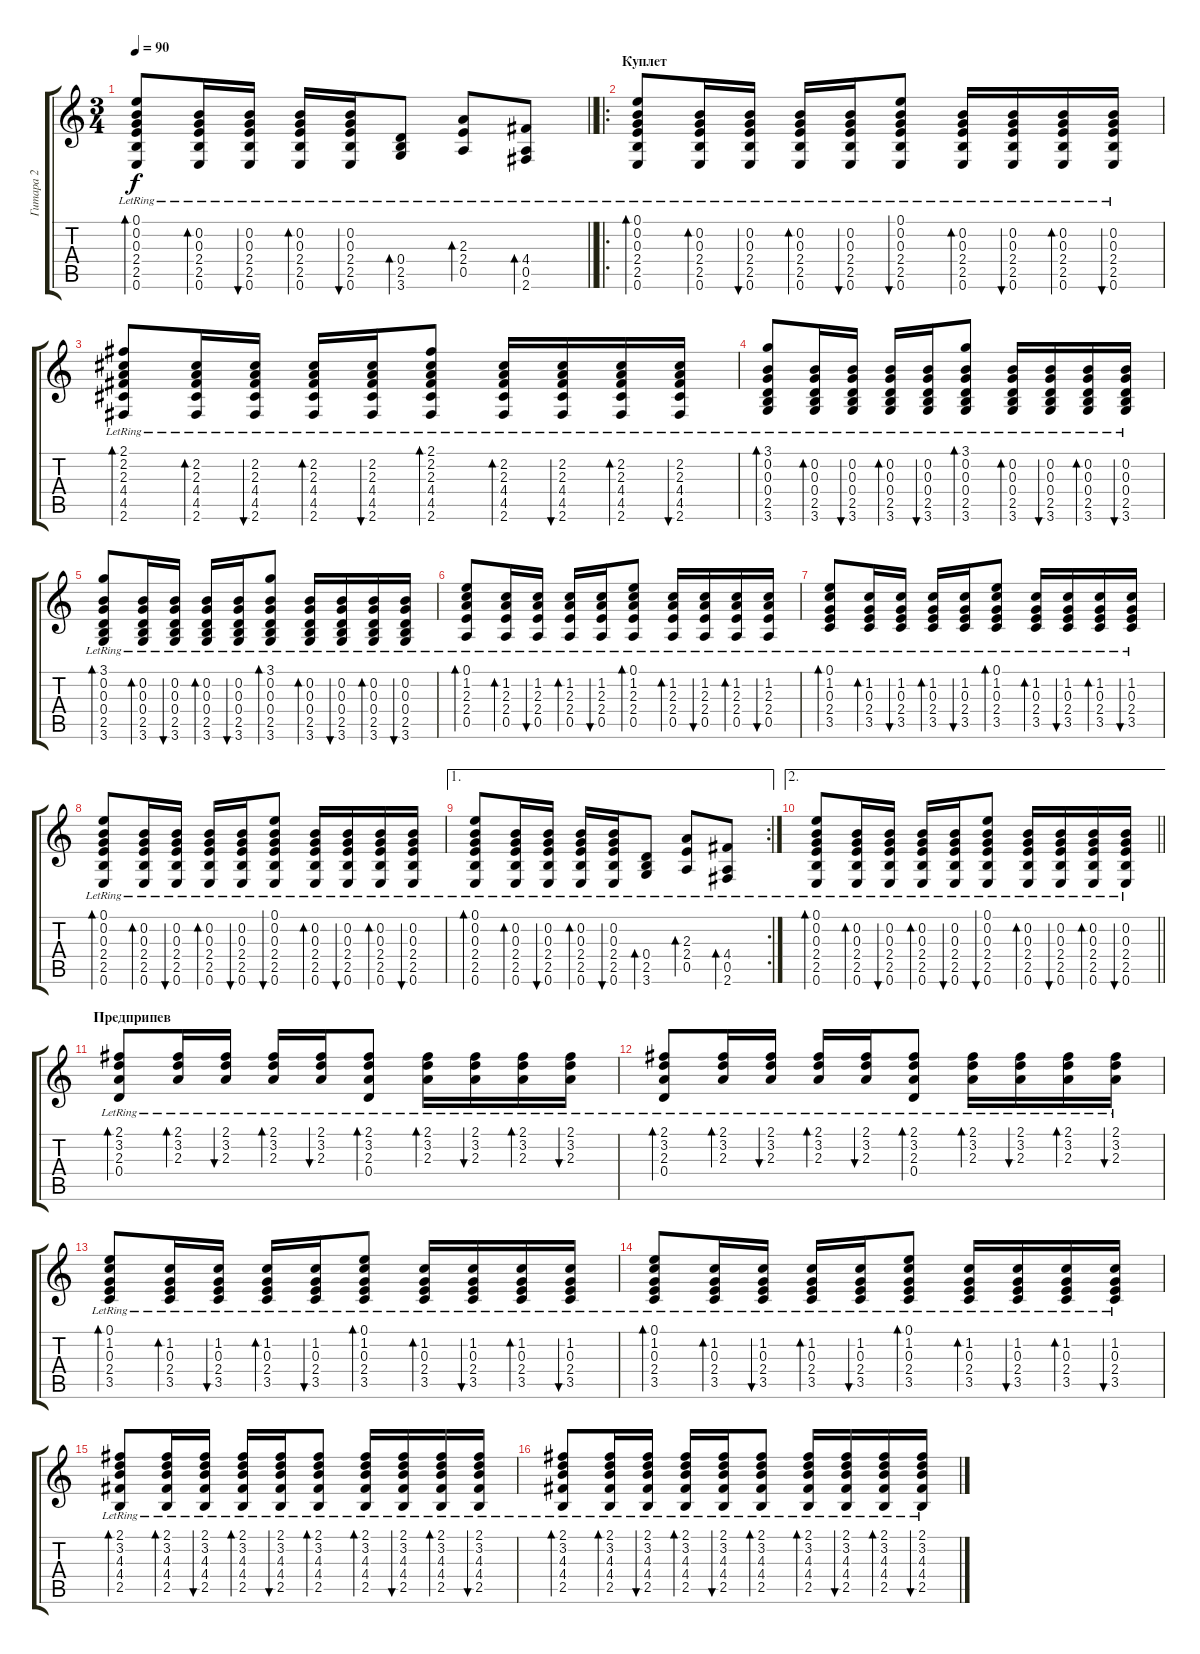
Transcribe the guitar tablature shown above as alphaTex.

\track ("Гитара 2" "Гитара 2") {instrument acousticguitarsteel}
\staff {score tabs}
\tuning (E4 B3 G3 D3 A2 E2) {hide}
\ts (3 4)
\tempo 90
\clef g2
\barLineRight lightlight
\ks c
(0.1{lr} 0.2{lr} 0.3{lr} 2.4{lr} 2.5{lr} 0.6{lr}).8{bd 60 dy f} (0.2{lr} 0.3{lr} 2.4{lr} 2.5{lr} 0.6{lr}).16{bd 60} (0.2{lr} 0.3{lr} 2.4{lr} 2.5{lr} 0.6{lr}).16{bu 60} (0.2{lr} 0.3{lr} 2.4{lr} 2.5{lr} 0.6{lr}).16{bd 60} (0.2{lr} 0.3{lr} 2.4{lr} 2.5{lr} 0.6{lr}).16{bu 60} (0.4{lr} 2.5{lr} 3.6{lr}).8{bd 60} (2.3{lr} 2.4{lr} 0.5{lr}).8{bd 60} (4.4{lr} 0.5{lr} 2.6{lr}).8{bd 60} |
\ro
\section ("" "Куплет")
(0.1{lr} 0.2{lr} 0.3{lr} 2.4{lr} 2.5{lr} 0.6{lr}).8{bd 60} (0.2{lr} 0.3{lr} 2.4{lr} 2.5{lr} 0.6{lr}).16{bd 60} (0.2{lr} 0.3{lr} 2.4{lr} 2.5{lr} 0.6{lr}).16{bu 60} (0.2{lr} 0.3{lr} 2.4{lr} 2.5{lr} 0.6{lr}).16{bd 60} (0.2{lr} 0.3{lr} 2.4{lr} 2.5{lr} 0.6{lr}).16{bu 60} (0.1{lr} 0.2{lr} 0.3{lr} 2.4{lr} 2.5{lr} 0.6{lr}).8{bu 60} (0.2{lr} 0.3{lr} 2.4{lr} 2.5{lr} 0.6{lr}).16{bd 60} (0.2{lr} 0.3{lr} 2.4{lr} 2.5{lr} 0.6{lr}).16{bu 60} (0.2{lr} 0.3{lr} 2.4{lr} 2.5{lr} 0.6{lr}).16{bd 60} (0.2{lr} 0.3{lr} 2.4{lr} 2.5{lr} 0.6{lr}).16{bu 60} |
(2.1{lr} 2.2{lr} 2.3{lr} 4.4{lr} 4.5{lr} 2.6{lr}).8{bd 60} (2.2{lr} 2.3{lr} 4.4{lr} 4.5{lr} 2.6{lr}).16{bd 60} (2.2{lr} 2.3{lr} 4.4{lr} 4.5{lr} 2.6{lr}).16{bu 60} (2.2{lr} 2.3{lr} 4.4{lr} 4.5{lr} 2.6{lr}).16{bd 60} (2.2{lr} 2.3{lr} 4.4{lr} 4.5{lr} 2.6{lr}).16{bu 60} (2.1{lr} 2.2{lr} 2.3{lr} 4.4{lr} 4.5{lr} 2.6{lr}).8{bd 60} (2.2{lr} 2.3{lr} 4.4{lr} 4.5{lr} 2.6{lr}).16{bd 60} (2.2{lr} 2.3{lr} 4.4{lr} 4.5{lr} 2.6{lr}).16{bu 60} (2.2{lr} 2.3{lr} 4.4{lr} 4.5{lr} 2.6{lr}).16{bd 60} (2.2{lr} 2.3{lr} 4.4{lr} 4.5{lr} 2.6{lr}).16{bu 60} |
(3.1{lr} 0.2{lr} 0.3{lr} 0.4{lr} 2.5{lr} 3.6{lr}).8{bd 60} (0.2{lr} 0.3{lr} 0.4{lr} 2.5{lr} 3.6{lr}).16{bd 60} (0.2{lr} 0.3{lr} 0.4{lr} 2.5{lr} 3.6{lr}).16{bu 60} (0.2{lr} 0.3{lr} 0.4{lr} 2.5{lr} 3.6{lr}).16{bd 60} (0.2{lr} 0.3{lr} 0.4{lr} 2.5{lr} 3.6{lr}).16{bu 60} (3.1{lr} 0.2{lr} 0.3{lr} 0.4{lr} 2.5{lr} 3.6{lr}).8{bd 60} (0.2{lr} 0.3{lr} 0.4{lr} 2.5{lr} 3.6{lr}).16{bd 60} (0.2{lr} 0.3{lr} 0.4{lr} 2.5{lr} 3.6{lr}).16{bu 60} (0.2{lr} 0.3{lr} 0.4{lr} 2.5{lr} 3.6{lr}).16{bd 60} (0.2{lr} 0.3{lr} 0.4{lr} 2.5{lr} 3.6{lr}).16{bu 60} |
(3.1{lr} 0.2{lr} 0.3{lr} 0.4{lr} 2.5{lr} 3.6{lr}).8{bd 60} (0.2{lr} 0.3{lr} 0.4{lr} 2.5{lr} 3.6{lr}).16{bd 60} (0.2{lr} 0.3{lr} 0.4{lr} 2.5{lr} 3.6{lr}).16{bu 60} (0.2{lr} 0.3{lr} 0.4{lr} 2.5{lr} 3.6{lr}).16{bd 60} (0.2{lr} 0.3{lr} 0.4{lr} 2.5{lr} 3.6{lr}).16{bu 60} (3.1{lr} 0.2{lr} 0.3{lr} 0.4{lr} 2.5{lr} 3.6{lr}).8{bd 60} (0.2{lr} 0.3{lr} 0.4{lr} 2.5{lr} 3.6{lr}).16{bd 60} (0.2{lr} 0.3{lr} 0.4{lr} 2.5{lr} 3.6{lr}).16{bu 60} (0.2{lr} 0.3{lr} 0.4{lr} 2.5{lr} 3.6{lr}).16{bd 60} (0.2{lr} 0.3{lr} 0.4{lr} 2.5{lr} 3.6{lr}).16{bu 60} |
(0.1{lr} 1.2{lr} 2.3{lr} 2.4{lr} 0.5{lr}).8{bd 60} (1.2{lr} 2.3{lr} 2.4{lr} 0.5{lr}).16{bd 60} (1.2{lr} 2.3{lr} 2.4{lr} 0.5{lr}).16{bu 60} (1.2{lr} 2.3{lr} 2.4{lr} 0.5{lr}).16{bd 60} (1.2{lr} 2.3{lr} 2.4{lr} 0.5{lr}).16{bu 60} (0.1{lr} 1.2{lr} 2.3{lr} 2.4{lr} 0.5{lr}).8{bd 60} (1.2{lr} 2.3{lr} 2.4{lr} 0.5{lr}).16{bd 60} (1.2{lr} 2.3{lr} 2.4{lr} 0.5{lr}).16{bu 60} (1.2{lr} 2.3{lr} 2.4{lr} 0.5{lr}).16{bd 60} (1.2{lr} 2.3{lr} 2.4{lr} 0.5{lr}).16{bu 60} |
(0.1{lr} 1.2{lr} 0.3{lr} 2.4{lr} 3.5{lr}).8{bd 60} (1.2{lr} 0.3{lr} 2.4{lr} 3.5{lr}).16{bd 60} (1.2{lr} 0.3{lr} 2.4{lr} 3.5{lr}).16{bu 60} (1.2{lr} 0.3{lr} 2.4{lr} 3.5{lr}).16{bd 60} (1.2{lr} 0.3{lr} 2.4{lr} 3.5{lr}).16{bu 60} (0.1{lr} 1.2{lr} 0.3{lr} 2.4{lr} 3.5{lr}).8{bd 60} (1.2{lr} 0.3{lr} 2.4{lr} 3.5{lr}).16{bd 60} (1.2{lr} 0.3{lr} 2.4{lr} 3.5{lr}).16{bu 60} (1.2{lr} 0.3{lr} 2.4{lr} 3.5{lr}).16{bd 60} (1.2{lr} 0.3{lr} 2.4{lr} 3.5{lr}).16{bu 60} |
(0.1{lr} 0.2{lr} 0.3{lr} 2.4{lr} 2.5{lr} 0.6{lr}).8{bd 60} (0.2{lr} 0.3{lr} 2.4{lr} 2.5{lr} 0.6{lr}).16{bd 60} (0.2{lr} 0.3{lr} 2.4{lr} 2.5{lr} 0.6{lr}).16{bu 60} (0.2{lr} 0.3{lr} 2.4{lr} 2.5{lr} 0.6{lr}).16{bd 60} (0.2{lr} 0.3{lr} 2.4{lr} 2.5{lr} 0.6{lr}).16{bu 60} (0.1{lr} 0.2{lr} 0.3{lr} 2.4{lr} 2.5{lr} 0.6{lr}).8{bu 60} (0.2{lr} 0.3{lr} 2.4{lr} 2.5{lr} 0.6{lr}).16{bd 60} (0.2{lr} 0.3{lr} 2.4{lr} 2.5{lr} 0.6{lr}).16{bu 60} (0.2{lr} 0.3{lr} 2.4{lr} 2.5{lr} 0.6{lr}).16{bd 60} (0.2{lr} 0.3{lr} 2.4{lr} 2.5{lr} 0.6{lr}).16{bu 60} |
\ae 1
\rc 2
(0.1{lr} 0.2{lr} 0.3{lr} 2.4{lr} 2.5{lr} 0.6{lr}).8{bd 60} (0.2{lr} 0.3{lr} 2.4{lr} 2.5{lr} 0.6{lr}).16{bd 60} (0.2{lr} 0.3{lr} 2.4{lr} 2.5{lr} 0.6{lr}).16{bu 60} (0.2{lr} 0.3{lr} 2.4{lr} 2.5{lr} 0.6{lr}).16{bd 60} (0.2{lr} 0.3{lr} 2.4{lr} 2.5{lr} 0.6{lr}).16{bu 60} (0.4{lr} 2.5{lr} 3.6{lr}).8{bd 60} (2.3{lr} 2.4{lr} 0.5{lr}).8{bd 60} (4.4{lr} 0.5{lr} 2.6{lr}).8{bd 60} |
\ae 2
\barLineRight lightlight
(0.1{lr} 0.2{lr} 0.3{lr} 2.4{lr} 2.5{lr} 0.6{lr}).8{bd 60} (0.2{lr} 0.3{lr} 2.4{lr} 2.5{lr} 0.6{lr}).16{bd 60} (0.2{lr} 0.3{lr} 2.4{lr} 2.5{lr} 0.6{lr}).16{bu 60} (0.2{lr} 0.3{lr} 2.4{lr} 2.5{lr} 0.6{lr}).16{bd 60} (0.2{lr} 0.3{lr} 2.4{lr} 2.5{lr} 0.6{lr}).16{bu 60} (0.1{lr} 0.2{lr} 0.3{lr} 2.4{lr} 2.5{lr} 0.6{lr}).8{bu 60} (0.2{lr} 0.3{lr} 2.4{lr} 2.5{lr} 0.6{lr}).16{bd 60} (0.2{lr} 0.3{lr} 2.4{lr} 2.5{lr} 0.6{lr}).16{bu 60} (0.2{lr} 0.3{lr} 2.4{lr} 2.5{lr} 0.6{lr}).16{bd 60} (0.2{lr} 0.3{lr} 2.4{lr} 2.5{lr} 0.6{lr}).16{bu 60} |
\section ("" "Предприпев")
(2.1{lr} 3.2{lr} 2.3{lr} 0.4{lr}).8{bd 60} (2.1{lr} 3.2{lr} 2.3{lr}).16{bd 60} (2.1{lr} 3.2{lr} 2.3{lr}).16{bu 60} (2.1{lr} 3.2{lr} 2.3{lr}).16{bd 60} (2.1{lr} 3.2{lr} 2.3{lr}).16{bu 60} (2.1{lr} 3.2{lr} 2.3{lr} 0.4{lr}).8{bd 60} (2.1{lr} 3.2{lr} 2.3{lr}).16{bd 60} (2.1{lr} 3.2{lr} 2.3{lr}).16{bu 60} (2.1{lr} 3.2{lr} 2.3{lr}).16{bd 60} (2.1{lr} 3.2{lr} 2.3{lr}).16{bu 60} |
(2.1{lr} 3.2{lr} 2.3{lr} 0.4{lr}).8{bd 60} (2.1{lr} 3.2{lr} 2.3{lr}).16{bd 60} (2.1{lr} 3.2{lr} 2.3{lr}).16{bu 60} (2.1{lr} 3.2{lr} 2.3{lr}).16{bd 60} (2.1{lr} 3.2{lr} 2.3{lr}).16{bu 60} (2.1{lr} 3.2{lr} 2.3{lr} 0.4{lr}).8{bd 60} (2.1{lr} 3.2{lr} 2.3{lr}).16{bd 60} (2.1{lr} 3.2{lr} 2.3{lr}).16{bu 60} (2.1{lr} 3.2{lr} 2.3{lr}).16{bd 60} (2.1{lr} 3.2{lr} 2.3{lr}).16{bu 60} |
(0.1{lr} 1.2{lr} 0.3{lr} 2.4{lr} 3.5{lr}).8{bd 60} (1.2{lr} 0.3{lr} 2.4{lr} 3.5{lr}).16{bd 60} (1.2{lr} 0.3{lr} 2.4{lr} 3.5{lr}).16{bu 60} (1.2{lr} 0.3{lr} 2.4{lr} 3.5{lr}).16{bd 60} (1.2{lr} 0.3{lr} 2.4{lr} 3.5{lr}).16{bu 60} (0.1{lr} 1.2{lr} 0.3{lr} 2.4{lr} 3.5{lr}).8{bd 60} (1.2{lr} 0.3{lr} 2.4{lr} 3.5{lr}).16{bd 60} (1.2{lr} 0.3{lr} 2.4{lr} 3.5{lr}).16{bu 60} (1.2{lr} 0.3{lr} 2.4{lr} 3.5{lr}).16{bd 60} (1.2{lr} 0.3{lr} 2.4{lr} 3.5{lr}).16{bu 60} |
(0.1{lr} 1.2{lr} 0.3{lr} 2.4{lr} 3.5{lr}).8{bd 60} (1.2{lr} 0.3{lr} 2.4{lr} 3.5{lr}).16{bd 60} (1.2{lr} 0.3{lr} 2.4{lr} 3.5{lr}).16{bu 60} (1.2{lr} 0.3{lr} 2.4{lr} 3.5{lr}).16{bd 60} (1.2{lr} 0.3{lr} 2.4{lr} 3.5{lr}).16{bu 60} (0.1{lr} 1.2{lr} 0.3{lr} 2.4{lr} 3.5{lr}).8{bd 60} (1.2{lr} 0.3{lr} 2.4{lr} 3.5{lr}).16{bd 60} (1.2{lr} 0.3{lr} 2.4{lr} 3.5{lr}).16{bu 60} (1.2{lr} 0.3{lr} 2.4{lr} 3.5{lr}).16{bd 60} (1.2{lr} 0.3{lr} 2.4{lr} 3.5{lr}).16{bu 60} |
(2.1{lr} 3.2{lr} 4.3{lr} 4.4{lr} 2.5{lr}).8{bd 60} (2.1{lr} 3.2{lr} 4.3{lr} 4.4{lr} 2.5{lr}).16{bd 60} (2.1{lr} 3.2{lr} 4.3{lr} 4.4{lr} 2.5{lr}).16{bu 60} (2.1{lr} 3.2{lr} 4.3{lr} 4.4{lr} 2.5{lr}).16{bd 60} (2.1{lr} 3.2{lr} 4.3{lr} 4.4{lr} 2.5{lr}).16{bu 60} (2.1{lr} 3.2{lr} 4.3{lr} 4.4{lr} 2.5{lr}).8{bd 60} (2.1{lr} 3.2{lr} 4.3{lr} 4.4{lr} 2.5{lr}).16{bd 60} (2.1{lr} 3.2{lr} 4.3{lr} 4.4{lr} 2.5{lr}).16{bu 60} (2.1{lr} 3.2{lr} 4.3{lr} 4.4{lr} 2.5{lr}).16{bd 60} (2.1{lr} 3.2{lr} 4.3{lr} 4.4{lr} 2.5{lr}).16{bu 60} |
(2.1{lr} 3.2{lr} 4.3{lr} 4.4{lr} 2.5{lr}).8{bd 60} (2.1{lr} 3.2{lr} 4.3{lr} 4.4{lr} 2.5{lr}).16{bd 60} (2.1{lr} 3.2{lr} 4.3{lr} 4.4{lr} 2.5{lr}).16{bu 60} (2.1{lr} 3.2{lr} 4.3{lr} 4.4{lr} 2.5{lr}).16{bd 60} (2.1{lr} 3.2{lr} 4.3{lr} 4.4{lr} 2.5{lr}).16{bu 60} (2.1{lr} 3.2{lr} 4.3{lr} 4.4{lr} 2.5{lr}).8{bd 60} (2.1{lr} 3.2{lr} 4.3{lr} 4.4{lr} 2.5{lr}).16{bd 60} (2.1{lr} 3.2{lr} 4.3{lr} 4.4{lr} 2.5{lr}).16{bu 60} (2.1{lr} 3.2{lr} 4.3{lr} 4.4{lr} 2.5{lr}).16{bd 60} (2.1{lr} 3.2{lr} 4.3{lr} 4.4{lr} 2.5{lr}).16{bu 60}
